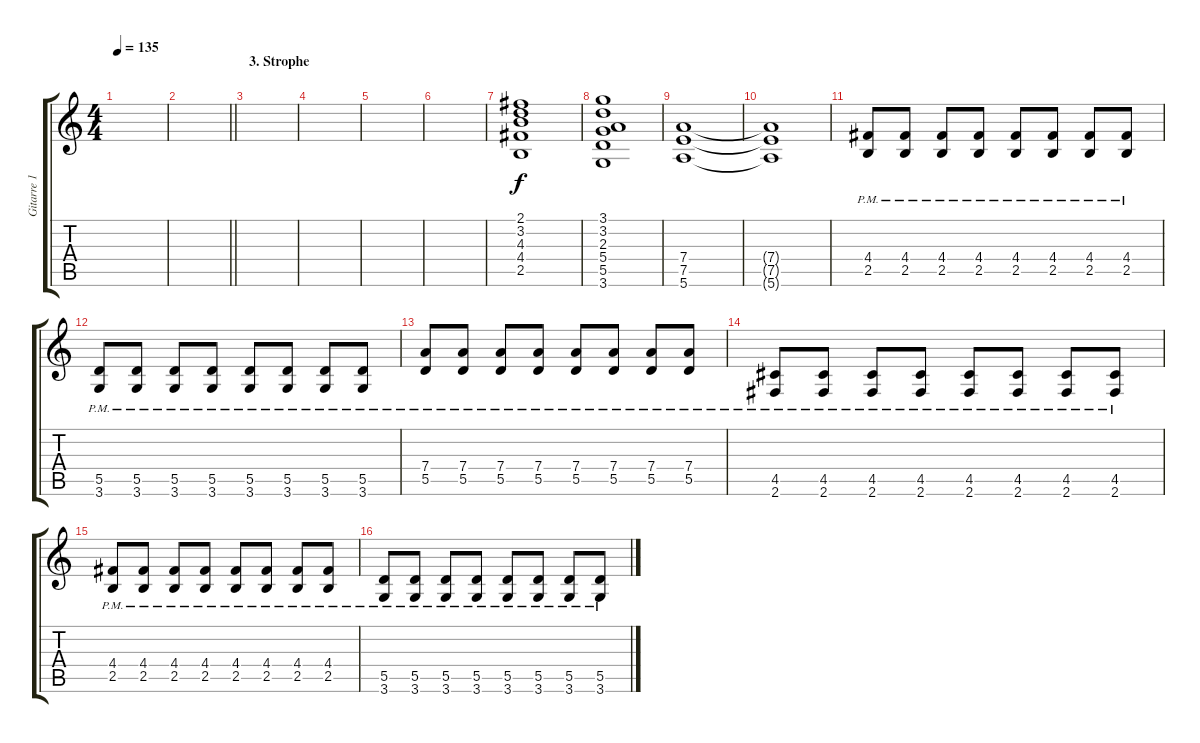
\track ("Gitarre 1" "Gitarre 1") {instrument electricguitarclean}
\staff {score tabs}
\tuning (E4 B3 G3 D3 A2 E2) {hide}
\ts (4 4)
\tempo 135
\clef g2
\ks c
|
\barLineRight lightlight
|
\section ("" "3. Strophe")
|
|
|
|
(2.1 3.2 4.3 4.4 2.5).1{instrument electricguitarclean} |
(3.1 3.2 2.3 5.4 5.5 3.6).1 |
(7.4 7.5 5.6).1 |
(7.4{t} 7.5{t} 5.6{t}).1 |
(4.4{pm} 2.5{pm}).8{instrument distortionguitar} (4.4{pm} 2.5{pm}).8 (4.4{pm} 2.5{pm}).8 (4.4{pm} 2.5{pm}).8 (4.4{pm} 2.5{pm}).8 (4.4{pm} 2.5{pm}).8 (4.4{pm} 2.5{pm}).8 (4.4{pm} 2.5{pm}).8 |
(5.5{pm} 3.6{pm}).8 (5.5{pm} 3.6{pm}).8 (5.5{pm} 3.6{pm}).8 (5.5{pm} 3.6{pm}).8 (5.5{pm} 3.6{pm}).8 (5.5{pm} 3.6{pm}).8 (5.5{pm} 3.6{pm}).8 (5.5{pm} 3.6{pm}).8 |
(7.4{pm} 5.5{pm}).8 (7.4{pm} 5.5{pm}).8 (7.4{pm} 5.5{pm}).8 (7.4{pm} 5.5{pm}).8 (7.4{pm} 5.5{pm}).8 (7.4{pm} 5.5{pm}).8 (7.4{pm} 5.5{pm}).8 (7.4{pm} 5.5{pm}).8 |
(4.5{pm} 2.6{pm}).8 (4.5{pm} 2.6{pm}).8 (4.5{pm} 2.6{pm}).8 (4.5{pm} 2.6{pm}).8 (4.5{pm} 2.6{pm}).8 (4.5{pm} 2.6{pm}).8 (4.5{pm} 2.6{pm}).8 (4.5{pm} 2.6{pm}).8 |
(4.4{pm} 2.5{pm}).8 (4.4{pm} 2.5{pm}).8 (4.4{pm} 2.5{pm}).8 (4.4{pm} 2.5{pm}).8 (4.4{pm} 2.5{pm}).8 (4.4{pm} 2.5{pm}).8 (4.4{pm} 2.5{pm}).8 (4.4{pm} 2.5{pm}).8 |
(5.5{pm} 3.6{pm}).8 (5.5{pm} 3.6{pm}).8 (5.5{pm} 3.6{pm}).8 (5.5{pm} 3.6{pm}).8 (5.5{pm} 3.6{pm}).8 (5.5{pm} 3.6{pm}).8 (5.5{pm} 3.6{pm}).8 (5.5{pm} 3.6{pm}).8
